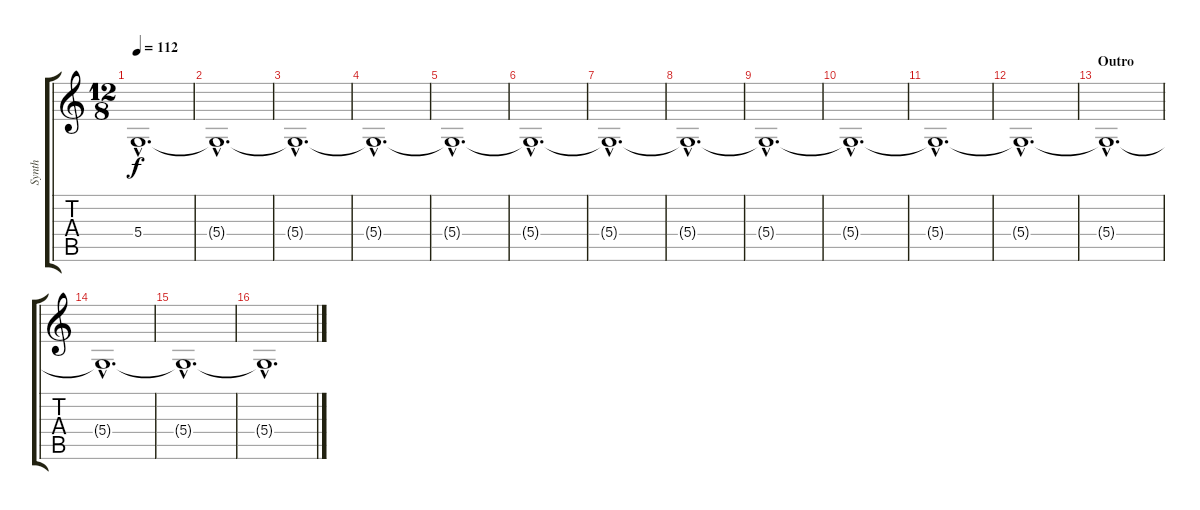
\track ("Synth" "Synth") {instrument pad5bowed}
\staff {score tabs}
\tuning (E4 B3 G3 D3 A2 E2) {hide}
\ts (12 8)
\tempo 112
\clef g2
\ks c
5.4{hac t}.1{d dy f} |
5.4{hac t}.1{d} |
5.4{hac t}.1{d} |
5.4{hac t}.1{d} |
5.4{hac t}.1{d} |
5.4{hac t}.1{d} |
5.4{hac t}.1{d} |
5.4{hac t}.1{d} |
5.4{hac t}.1{d} |
5.4{hac t}.1{d} |
5.4{hac t}.1{d} |
5.4{hac t}.1{d} |
\section ("" "Outro")
5.4{hac t}.1{d} |
5.4{hac t}.1{d} |
5.4{hac t}.1{d} |
5.4{hac t}.1{d}
